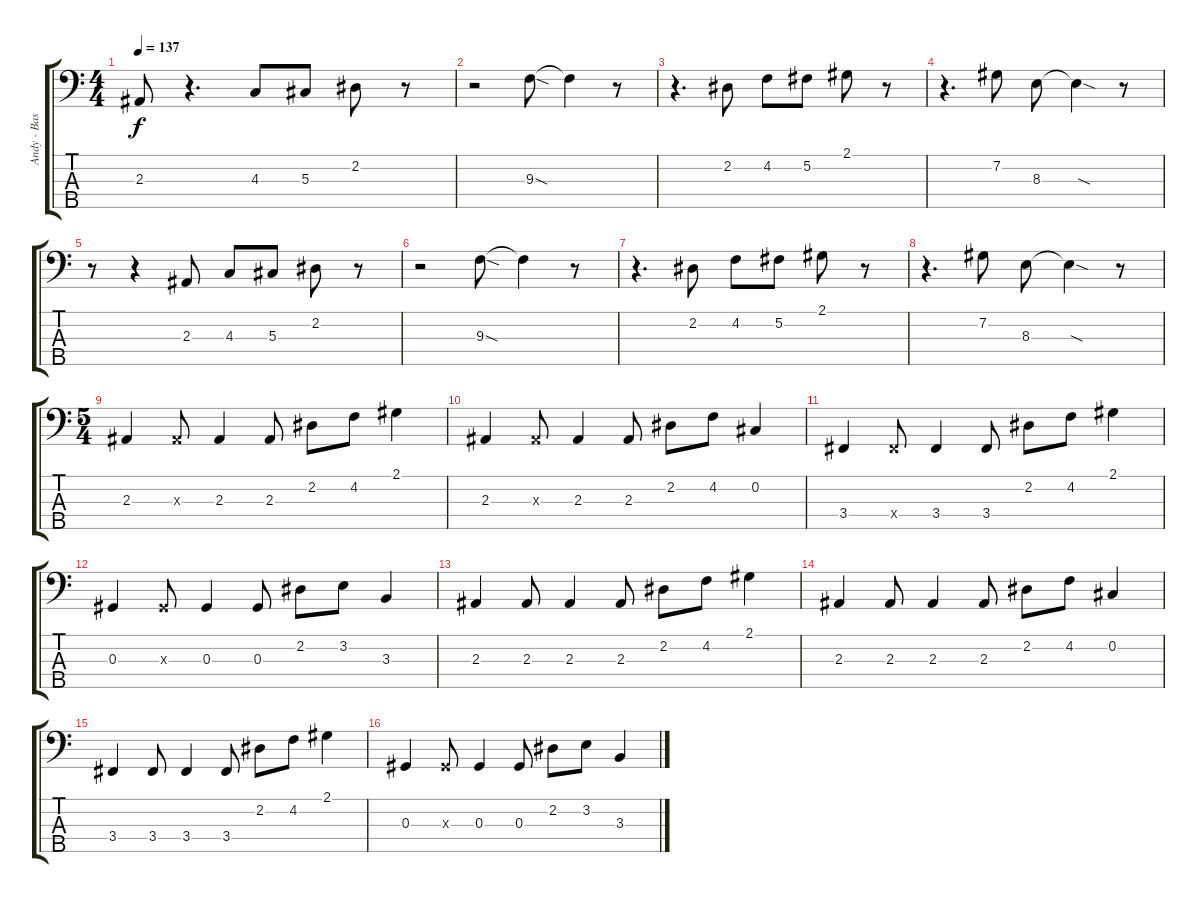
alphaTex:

\track ("Andy - Bass" "Andy - Bas") {instrument fretlessbass}
\staff {score tabs}
\tuning (Gb2 Db2 Ab1 Eb1 Bb0) {hide}
\ts (4 4)
\tempo 137
\clef f4
\ks c
2.3.8{dy f} r.4{d} 4.3.8 5.3.8 2.2.8 r.8 |
r.2 9.3{sod}.8 9.3{t}.4 r.8 |
r.4{d} 2.2.8 4.2.8 5.2.8 2.1.8 r.8 |
r.4{d} 7.2.8 8.3.8 8.3{sod t}.4 r.8 |
r.8 r.4 2.3.8 4.3.8 5.3.8 2.2.8 r.8 |
r.2 9.3{sod}.8 9.3{t}.4 r.8 |
r.4{d} 2.2.8 4.2.8 5.2.8 2.1.8 r.8 |
r.4{d} 7.2.8 8.3.8 8.3{sod t}.4 r.8 |
\ts (5 4)
2.3.4 2.3{x}.8 2.3.4 2.3.8 2.2.8 4.2.8 2.1.4 |
2.3.4 2.3{x}.8 2.3.4 2.3.8 2.2.8 4.2.8 0.2.4 |
3.4.4 3.4{x}.8 3.4.4 3.4.8 2.2.8 4.2.8 2.1.4 |
0.3.4 0.3{x}.8 0.3.4 0.3.8 2.2.8 3.2.8 3.3.4 |
2.3.4 2.3.8 2.3.4 2.3.8 2.2.8 4.2.8 2.1.4 |
2.3.4 2.3.8 2.3.4 2.3.8 2.2.8 4.2.8 0.2.4 |
3.4.4 3.4.8 3.4.4 3.4.8 2.2.8 4.2.8 2.1.4 |
0.3.4 0.3{x}.8 0.3.4 0.3.8 2.2.8 3.2.8 3.3.4
